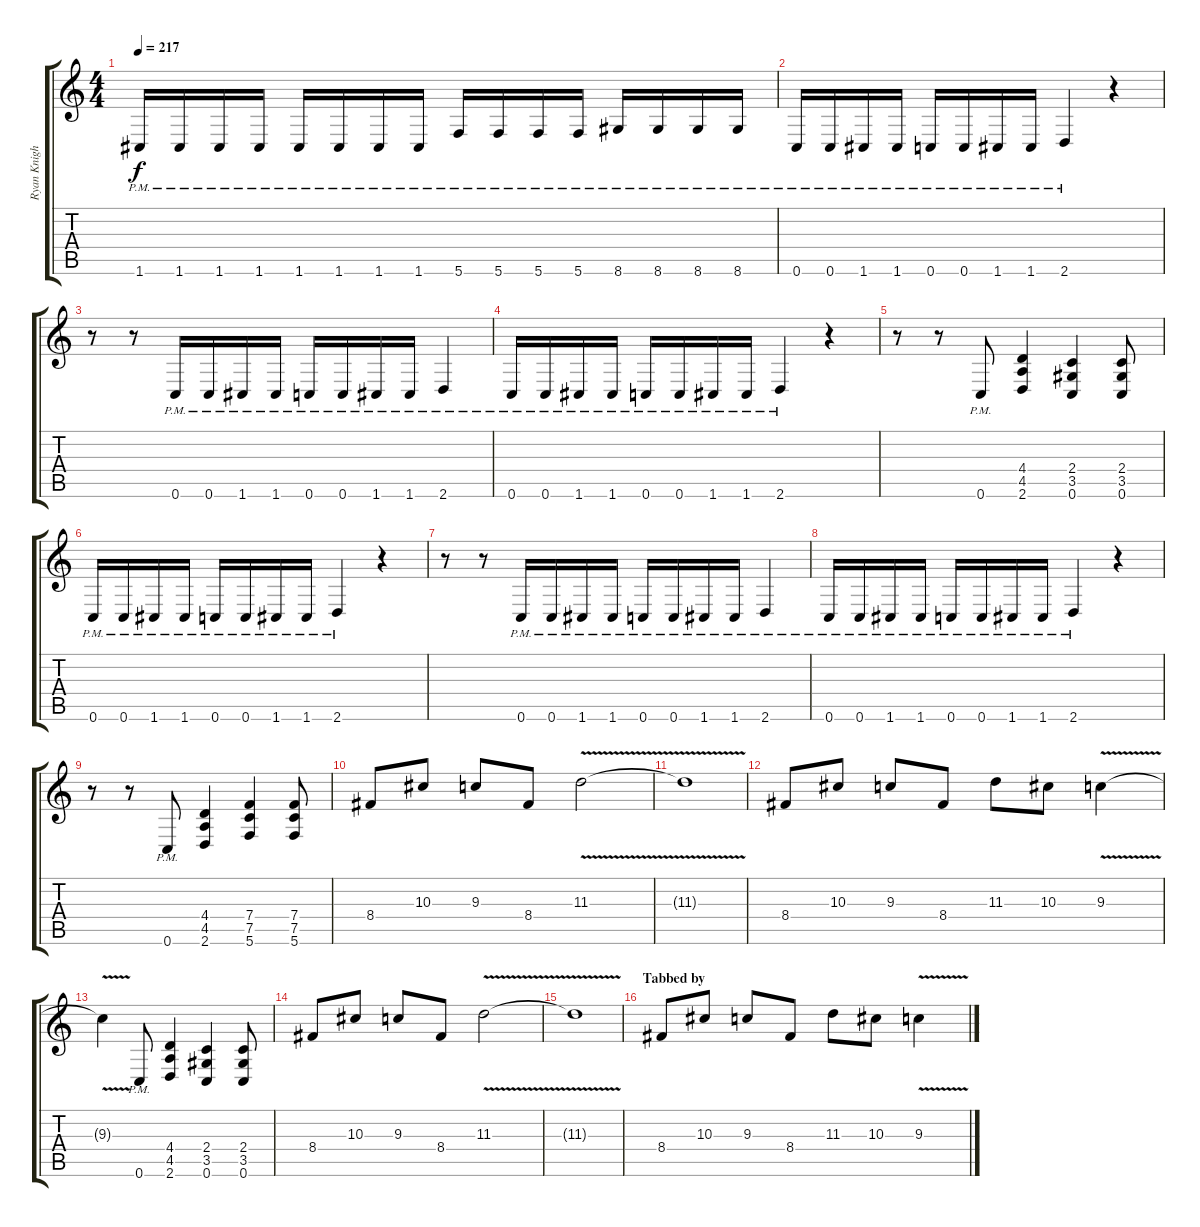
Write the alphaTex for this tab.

\track ("Ryan Knight (Left)" "Ryan Knigh") {instrument distortionguitar}
\staff {score tabs}
\tuning (C4 G3 Eb3 Bb2 F2 C2) {hide}
\ts (4 4)
\tempo 217
\clef g2
\ks c
1.6{pm}.16{dy f} 1.6{pm}.16 1.6{pm}.16 1.6{pm}.16 1.6{pm}.16 1.6{pm}.16 1.6{pm}.16 1.6{pm}.16 5.6{pm}.16 5.6{pm}.16 5.6{pm}.16 5.6{pm}.16 8.6{pm}.16 8.6{pm}.16 8.6{pm}.16 8.6{pm}.16 |
0.6{pm}.16 0.6{pm}.16 1.6{pm}.16 1.6{pm}.16 0.6{pm}.16 0.6{pm}.16 1.6{pm}.16 1.6{pm}.16 2.6{pm}.4 r.4 |
r.8 r.8 0.6{pm}.16 0.6{pm}.16 1.6{pm}.16 1.6{pm}.16 0.6{pm}.16 0.6{pm}.16 1.6{pm}.16 1.6{pm}.16 2.6{pm}.4 |
0.6{pm}.16 0.6{pm}.16 1.6{pm}.16 1.6{pm}.16 0.6{pm}.16 0.6{pm}.16 1.6{pm}.16 1.6{pm}.16 2.6{pm}.4 r.4 |
r.8 r.8 0.6{pm}.8 (4.4 4.5 2.6).4 (2.4 3.5 0.6).4 (2.4 3.5 0.6).8 |
0.6{pm}.16 0.6{pm}.16 1.6{pm}.16 1.6{pm}.16 0.6{pm}.16 0.6{pm}.16 1.6{pm}.16 1.6{pm}.16 2.6{pm}.4 r.4 |
r.8 r.8 0.6{pm}.16 0.6{pm}.16 1.6{pm}.16 1.6{pm}.16 0.6{pm}.16 0.6{pm}.16 1.6{pm}.16 1.6{pm}.16 2.6{pm}.4 |
0.6{pm}.16 0.6{pm}.16 1.6{pm}.16 1.6{pm}.16 0.6{pm}.16 0.6{pm}.16 1.6{pm}.16 1.6{pm}.16 2.6{pm}.4 r.4 |
r.8 r.8 0.6{pm}.8 (4.4 4.5 2.6).4 (7.4 7.5 5.6).4 (7.4 7.5 5.6).8 |
8.4.8 10.3.8 9.3.8 8.4.8 11.3{v}.2 |
11.3{t}.1 |
8.4.8 10.3.8 9.3.8 8.4.8 11.3.8 10.3.8 9.3{v}.4 |
9.3{t}.4 0.6{pm}.8 (4.4 4.5 2.6).4 (2.4 3.5 0.6).4 (2.4 3.5 0.6).8 |
8.4.8 10.3.8 9.3.8 8.4.8 11.3{v}.2 |
11.3{t}.1 |
\section ("" "Tabbed by")
8.4.8 10.3.8 9.3.8 8.4.8 11.3.8 10.3.8 9.3{v}.4
